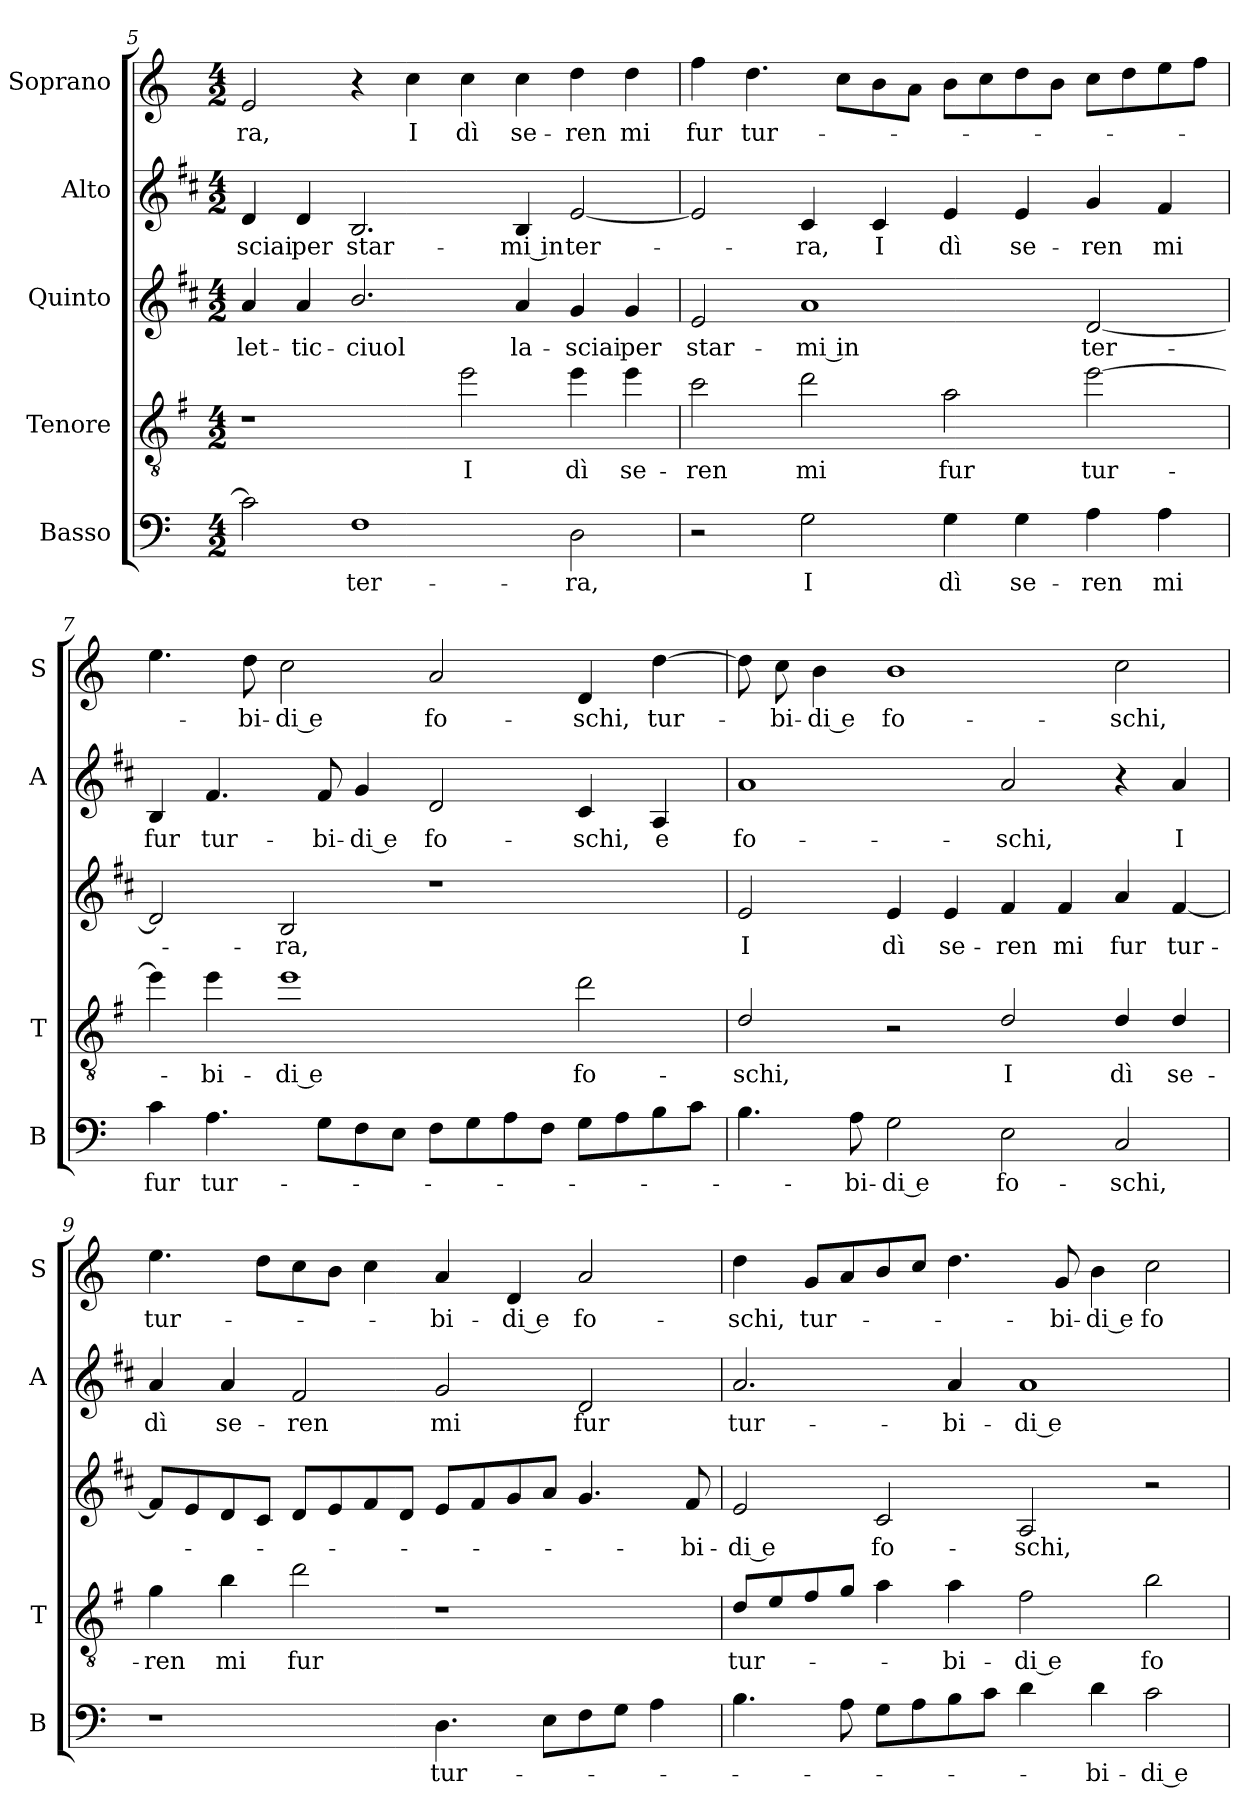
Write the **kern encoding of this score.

**kern	**text	**kern	**text	**kern	**text	**kern	**text	**kern	**text
*part5	*part5	*part4	*part4	*part3	*part3	*part2	*part2	*part1	*part1
*staff5	*staff5	*staff4	*staff4	*staff3	*staff3	*staff2	*staff2	*staff1	*staff1
*I"Basso	*	*I"Tenore	*	*I"Quinto	*	*I"Alto	*	*I"Soprano	*
*I'B	*	*I'T	*	*	*	*I'A	*	*I'S	*
*clefF4	*	*clefGv2	*	*clefG2	*	*clefG2	*	*clefG2	*
*	*	*ITrd4c7	*	*ITrd1c2	*	*ITrd1c2	*	*	*
*k[]	*	*k[]	*	*k[]	*	*k[]	*	*k[]	*
*C:	*	*C:	*	*C:	*	*C:	*	*C:	*
*M4/2	*	*M4/2	*	*M4/2	*	*M4/2	*	*M4/2	*
=5	=5	=5	=5	=5	=5	=5	=5	=5	=5
!	!	!	!	!	!LO:LY:b	!	!LO:LY:b	!	!LO:LY:b
2c\]	.	1r	.	4g/	let-	4c/	-sciai	2e/	-ra,
!	!	!	!	!	!LO:LY:b	!	!LO:LY:b	!	!
.	.	.	.	4g/	-tic-	4c/	per	.	.
!	!LO:LY:b	!	!	!	!LO:LY:b	!	!LO:LY:b	!	!
1F	ter-	.	.	2.a/	-ciuol	2.A/	star-	4r	.
!	!	!	!	!	!	!	!	!	!LO:LY:b
.	.	.	.	.	.	.	.	4cc\	I
!	!	!	!LO:LY:b	!	!	!	!	!	!LO:LY:b
.	.	2a\	I	.	.	.	.	4cc\	dì
!	!	!	!	!	!LO:LY:b	!	!LO:LY:b	!	!LO:LY:b
.	.	.	.	4g/	la-	4A/	-mi in	4cc\	se-
!	!LO:LY:b	!	!LO:LY:b	!	!LO:LY:b	!	!LO:LY:b	!	!LO:LY:b
2D\	-ra,	4a\	dì	4f/	-sciai	[2d/	ter-	4dd\	-ren
!	!	!	!LO:LY:b	!	!LO:LY:b	!	!	!	!LO:LY:b
.	.	4a\	se-	4f/	per	.	.	4dd\	mi
=6	=6	=6	=6	=6	=6	=6	=6	=6	=6
!	!	!	!LO:LY:b	!	!LO:LY:b	!	!	!	!LO:LY:b
2r	.	2f\	-ren	2d/	star-	2d/]	.	4ff\	fur
!	!	!	!	!	!	!	!	!	!LO:LY:b
.	.	.	.	.	.	.	.	4.dd\	tur-
!	!LO:LY:b	!	!LO:LY:b	!	!LO:LY:b	!	!LO:LY:b	!	!
2G\	I	2g\	mi	1g	-mi in	4B/	-ra,	.	.
.	.	.	.	.	.	.	.	8cc\L	.
!	!	!	!	!	!	!	!LO:LY:b	!	!
.	.	.	.	.	.	4B/	I	8b\	.
.	.	.	.	.	.	.	.	8a\J	.
!	!LO:LY:b	!	!LO:LY:b	!	!	!	!LO:LY:b	!	!
4G\	dì	2d\	fur	.	.	4d/	dì	8b\L	.
.	.	.	.	.	.	.	.	8cc\	.
!	!LO:LY:b	!	!	!	!	!	!LO:LY:b	!	!
4G\	se-	.	.	.	.	4d/	se-	8dd\	.
.	.	.	.	.	.	.	.	8b\J	.
!	!LO:LY:b	!	!LO:LY:b	!	!LO:LY:b	!	!LO:LY:b	!	!
4A\	-ren	[2a\	tur-	[2c/	ter-	4f/	-ren	8cc\L	.
.	.	.	.	.	.	.	.	8dd\	.
!	!LO:LY:b	!	!	!	!	!	!LO:LY:b	!	!
4A\	mi	.	.	.	.	4e/	mi	8ee\	.
.	.	.	.	.	.	.	.	8ff\J	.
!!LO:LB:g=z
=7	=7	=7	=7	=7	=7	=7	=7	=7	=7
!	!LO:LY:b	!	!	!	!	!	!LO:LY:b	!	!
4c\	fur	4a\]	.	2c/]	.	4A/	fur	4.ee\	.
!	!LO:LY:b	!	!LO:LY:b	!	!	!	!LO:LY:b	!	!
4.A\	tur-	4a\	-bi-	.	.	4.e/	tur-	.	.
!	!	!	!	!	!	!	!	!	!LO:LY:b
.	.	.	.	.	.	.	.	8dd\	-bi-
!	!	!	!LO:LY:b	!	!LO:LY:b	!	!	!	!LO:LY:b
.	.	1a	-di e	2A/	-ra,	.	.	2cc\	-di e
!	!	!	!	!	!	!	!LO:LY:b	!	!
8G\L	.	.	.	.	.	8e/	-bi-	.	.
!	!	!	!	!	!	!	!LO:LY:b	!	!
8F\	.	.	.	.	.	4f/	-di e	.	.
8E\J	.	.	.	.	.	.	.	.	.
!	!	!	!	!	!	!	!LO:LY:b	!	!LO:LY:b
8F\L	.	.	.	1r	.	2c/	fo-	2a/	fo-
8G\	.	.	.	.	.	.	.	.	.
8A\	.	.	.	.	.	.	.	.	.
8F\J	.	.	.	.	.	.	.	.	.
!	!	!	!LO:LY:b	!	!	!	!LO:LY:b	!	!LO:LY:b
8G\L	.	2g\	fo-	.	.	4B/	-schi,	4d/	-schi,
8A\	.	.	.	.	.	.	.	.	.
!	!	!	!	!	!	!	!LO:LY:b	!	!LO:LY:b
8B\	.	.	.	.	.	4G/	e	[4dd\	tur-
8c\J	.	.	.	.	.	.	.	.	.
=8	=8	=8	=8	=8	=8	=8	=8	=8	=8
!	!	!	!LO:LY:b	!	!LO:LY:b	!	!LO:LY:b	!	!
4.B\	.	2G/	-schi,	2d/	I	1g	fo-	8dd\]	.
!	!	!	!	!	!	!	!	!	!LO:LY:b
.	.	.	.	.	.	.	.	8cc\	-bi-
!	!	!	!	!	!	!	!	!	!LO:LY:b
.	.	.	.	.	.	.	.	4b\	-di e
!	!LO:LY:b	!	!	!	!	!	!	!	!
8A\	-bi-	.	.	.	.	.	.	.	.
!	!LO:LY:b	!	!	!	!LO:LY:b	!	!	!	!LO:LY:b
2G\	-di e	2r	.	4d/	dì	.	.	1b	fo-
!	!	!	!	!	!LO:LY:b	!	!	!	!
.	.	.	.	4d/	se-	.	.	.	.
!	!LO:LY:b	!	!LO:LY:b	!	!LO:LY:b	!	!LO:LY:b	!	!
2E\	fo-	2G/	I	4e/	-ren	2g/	-schi,	.	.
!	!	!	!	!	!LO:LY:b	!	!	!	!
.	.	.	.	4e/	mi	.	.	.	.
!	!LO:LY:b	!	!LO:LY:b	!	!LO:LY:b	!	!	!	!LO:LY:b
2C/	-schi,	4G/	dì	4g/	fur	4r	.	2cc\	-schi,
!	!	!	!LO:LY:b	!	!LO:LY:b	!	!LO:LY:b	!	!
.	.	4G/	se-	[4e/	tur-	4g/	I	.	.
=9	=9	=9	=9	=9	=9	=9	=9	=9	=9
!	!	!	!LO:LY:b	!	!	!	!LO:LY:b	!	!LO:LY:b
1r	.	4c\	-ren	8e/L]	.	4g/	dì	4.ee\	tur-
.	.	.	.	8d/	.	.	.	.	.
!	!	!	!LO:LY:b	!	!	!	!LO:LY:b	!	!
.	.	4e\	mi	8c/	.	4g/	se-	.	.
.	.	.	.	8B/J	.	.	.	8dd\L	.
!	!	!	!LO:LY:b	!	!	!	!LO:LY:b	!	!
.	.	2g\	fur	8c/L	.	2e/	-ren	8cc\	.
.	.	.	.	8d/	.	.	.	8b\J	.
.	.	.	.	8e/	.	.	.	4cc\	.
.	.	.	.	8c/J	.	.	.	.	.
!	!LO:LY:b	!	!	!	!	!	!LO:LY:b	!	!LO:LY:b
4.D\	tur-	1r	.	8d/L	.	2f/	mi	4a/	-bi-
.	.	.	.	8e/	.	.	.	.	.
!	!	!	!	!	!	!	!	!	!LO:LY:b
.	.	.	.	8f/	.	.	.	4d/	-di e
8E\L	.	.	.	8g/J	.	.	.	.	.
!	!	!	!	!	!	!	!LO:LY:b	!	!LO:LY:b
8F\	.	.	.	4.f/	.	2c/	fur	2a/	fo-
8G\J	.	.	.	.	.	.	.	.	.
4A\	.	.	.	.	.	.	.	.	.
!	!	!	!	!	!LO:LY:b	!	!	!	!
.	.	.	.	8e/	-bi-	.	.	.	.
!!LO:PB:g=z
=10	=10	=10	=10	=10	=10	=10	=10	=10	=10
!	!	!	!LO:LY:b	!	!LO:LY:b	!	!LO:LY:b	!	!LO:LY:b
4.B\	.	8G/L	tur-	2d/	-di e	2.g/	tur-	4dd\	-schi,
.	.	8A/	.	.	.	.	.	.	.
!	!	!	!	!	!	!	!	!	!LO:LY:b
.	.	8B/	.	.	.	.	.	8g/L	tur-
8A\	.	8c/J	.	.	.	.	.	8a/	.
!	!	!	!	!	!LO:LY:b	!	!	!	!
8G\L	.	4d\	.	2B/	fo-	.	.	8b/	.
8A\	.	.	.	.	.	.	.	8cc/J	.
!	!	!	!LO:LY:b	!	!	!	!LO:LY:b	!	!
8B\	.	4d\	-bi-	.	.	4g/	-bi-	4.dd\	.
8c\J	.	.	.	.	.	.	.	.	.
!	!	!	!LO:LY:b	!	!LO:LY:b	!	!LO:LY:b	!	!
4d\	.	2B\	-di e	2G/	-schi,	1g	-di e	.	.
!	!	!	!	!	!	!	!	!	!LO:LY:b
.	.	.	.	.	.	.	.	8g/	-bi-
!	!LO:LY:b	!	!	!	!	!	!	!	!LO:LY:b
4d\	-bi-	.	.	.	.	.	.	4b\	-di e
!	!LO:LY:b	!	!LO:LY:b	!	!	!	!	!	!LO:LY:b
2c\	-di e	2e\	fo-	2r	.	.	.	2cc\	fo-
=	=	=	=	=	=	=	=	=	=
*-	*-	*-	*-	*-	*-	*-	*-	*-	*-
